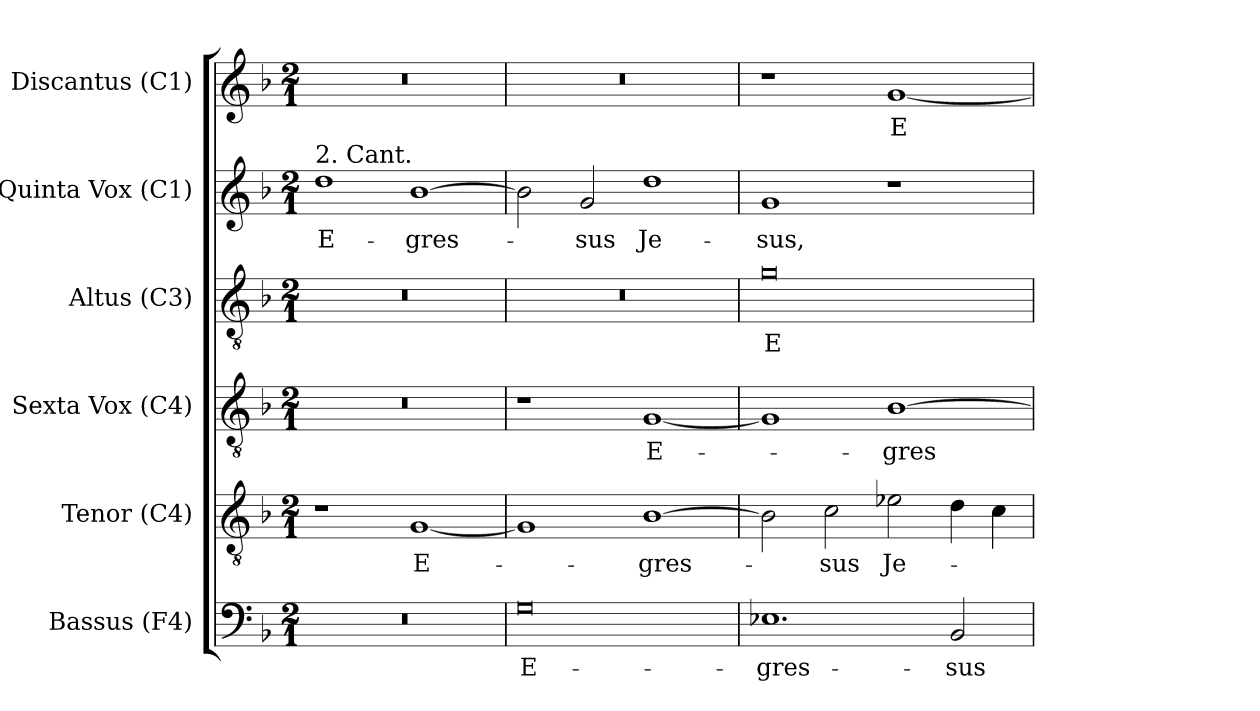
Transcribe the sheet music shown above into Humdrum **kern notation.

**kern	**text	**kern	**text	**kern	**text	**kern	**text	**kern	**text	**kern	**text
*part6	*part6	*part5	*part5	*part4	*part4	*part3	*part3	*part2	*part2	*part1	*part1
*staff6	*staff6	*staff5	*staff5	*staff4	*staff4	*staff3	*staff3	*staff2	*staff2	*staff1	*staff1
*I"Bassus (F4)	*	*I"Tenor (C4)	*	*I"Sexta Vox (C4)	*	*I"Altus (C3)	*	*I"Quinta Vox (C1)	*	*I"Discantus (C1)	*
*	*	*I'T	*	*I'SV	*	*	*	*I'QV	*	*	*
!!LO:PB:g=z
*clefF4	*	*clefGv2	*	*clefGv2	*	*clefGv2	*	*clefG2	*	*clefG2	*
*	*	*	*	*	*	*ITrd7c12	*	*	*	*	*
*k[b-]	*	*k[b-]	*	*k[b-]	*	*k[b-]	*	*k[b-]	*	*k[b-]	*
*F:	*	*F:	*	*F:	*	*F:	*	*F:	*	*F:	*
*M2/1	*	*M2/1	*	*M2/1	*	*M2/1	*	*M2/1	*	*M2/1	*
=1	=1	=1	=1	=1	=1	=1	=1	=1	=1	=1	=1
!LO:N:vis=1	!	!	!	!LO:N:vis=1	!	!LO:N:vis=1	!	!	!	!	!
!	!	!	!	!	!	!	!	!LO:TX:a:t=2. Cant.	!	!	!
!	!	!	!	!	!	!	!	!	!LO:LY:b:color=#000000	!LO:N:vis=1	!
0r	.	1r	.	0r	.	0r	.	1ddi	E-	0r	.
!	!	!	!LO:LY:b:color=#000000	!	!	!	!	!	!	!	!
!	!	!	!	!	!	!	!	!	!LO:LY:b:color=#000000	!	!
.	.	[1Gi	E-	.	.	.	.	[1b-i	-gres-	.	.
=2	=2	=2	=2	=2	=2	=2	=2	=2	=2	=2	=2
!	!LO:LY:b:color=#000000	!	!	!	!	!LO:N:vis=1	!	!	!	!LO:N:vis=1	!
0Gi	E-	1Gi]	.	1r	.	0r	.	2b-i\]	.	0r	.
!	!	!	!	!	!	!	!	!	!LO:LY:b:color=#000000	!	!
.	.	.	.	.	.	.	.	2gi/	-sus	.	.
!	!	!	!LO:LY:b:color=#000000	!	!	!	!	!	!	!	!
!	!	!	!	!	!LO:LY:b:color=#000000	!	!	!	!	!	!
!	!	!	!	!	!	!	!	!	!LO:LY:b:color=#000000	!	!
.	.	[1B-i	-gres-	[1Gi	E-	.	.	1ddi	Je-	.	.
=3	=3	=3	=3	=3	=3	=3	=3	=3	=3	=3	=3
!	!LO:LY:b:color=#000000	!	!	!	!	!	!	!	!	!	!
!	!	!	!	!	!	!	!LO:LY:b:color=#000000	!	!	!	!
!	!	!	!	!	!	!	!	!	!LO:LY:b:color=#000000	!	!
1.E-Xi	-gres-	2B-i\]	.	1Gi]	.	0Gi	E-	1gi	-sus,	1r	.
!	!	!	!LO:LY:b:color=#000000	!	!	!	!	!	!	!	!
.	.	2ci\	-sus	.	.	.	.	.	.	.	.
!	!	!	!LO:LY:b:color=#000000	!	!	!	!	!	!	!	!
!	!	!	!	!	!LO:LY:b:color=#000000	!	!	!	!	!	!
!	!	!	!	!	!	!	!	!	!	!	!LO:LY:b:color=#000000
.	.	2e-Xi\	Je-	[1B-i	-gres-	.	.	1r	.	[1gi	E-
!	!LO:LY:b:color=#000000	!	!	!	!	!	!	!	!	!	!
2BB-i/	-sus	4di\	.	.	.	.	.	.	.	.	.
.	.	4ci\	.	.	.	.	.	.	.	.	.
=	=	=	=	=	=	=	=	=	=	=	=
*-	*-	*-	*-	*-	*-	*-	*-	*-	*-	*-	*-
